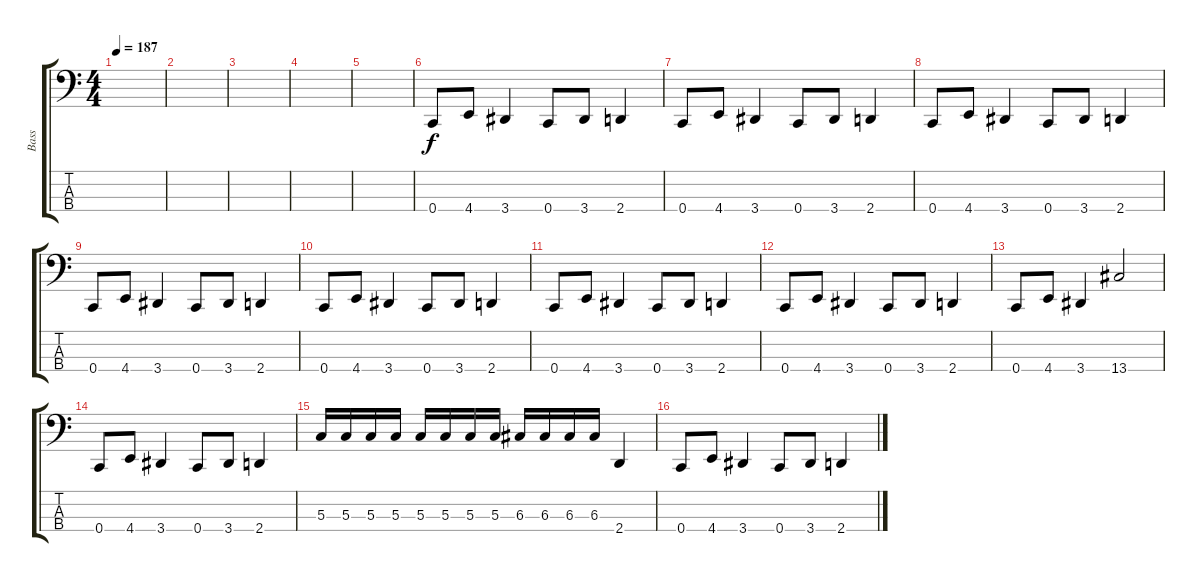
\track ("Bass" "Bass") {instrument electricbasspick}
\staff {score tabs}
\tuning (F2 C2 G1 C1) {hide}
\ts (4 4)
\tempo 187
\clef f4
\ks c
|
|
|
|
|
0.4.8 4.4.8 3.4.4 0.4.8 3.4.8 2.4.4 |
0.4.8 4.4.8 3.4.4 0.4.8 3.4.8 2.4.4 |
0.4.8 4.4.8 3.4.4 0.4.8 3.4.8 2.4.4 |
0.4.8 4.4.8 3.4.4 0.4.8 3.4.8 2.4.4 |
0.4.8 4.4.8 3.4.4 0.4.8 3.4.8 2.4.4 |
0.4.8 4.4.8 3.4.4 0.4.8 3.4.8 2.4.4 |
0.4.8 4.4.8 3.4.4 0.4.8 3.4.8 2.4.4 |
0.4.8 4.4.8 3.4.4 13.4.2 |
0.4.8 4.4.8 3.4.4 0.4.8 3.4.8 2.4.4 |
5.3.16 5.3.16 5.3.16 5.3.16 5.3.16 5.3.16 5.3.16 5.3.16 6.3.16 6.3.16 6.3.16 6.3.16 2.4.4 |
0.4.8 4.4.8 3.4.4 0.4.8 3.4.8 2.4.4
